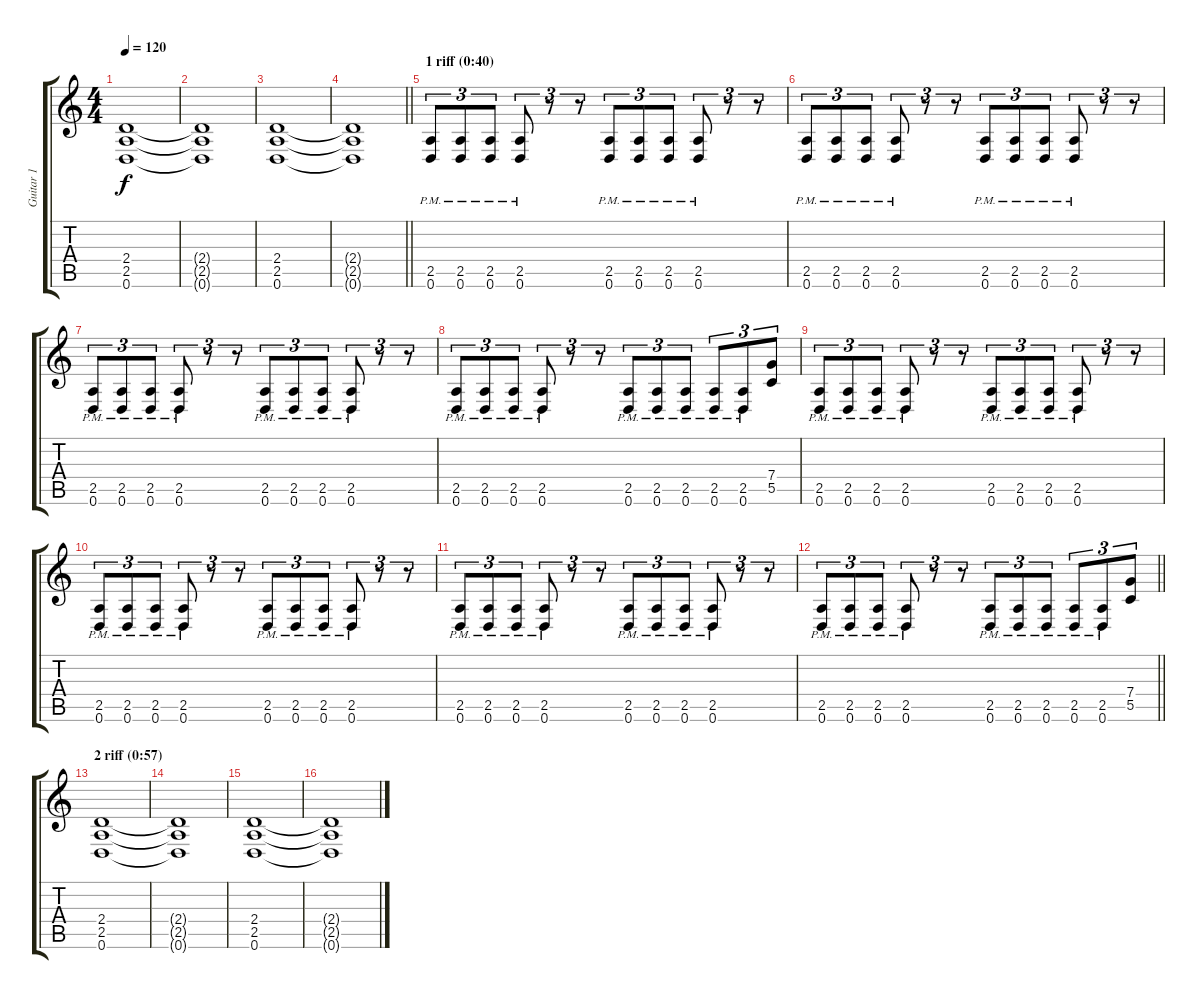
\track ("Guitar 1" "Guitar 1") {instrument distortionguitar}
\staff {score tabs}
\tuning (D4 A3 F3 C3 G2 D2) {hide}
\ts (4 4)
\tempo 120
\clef g2
\ks c
(2.4 2.5 0.6).1{dy f} |
(2.4{t} 2.5{t} 0.6{t}).1 |
(2.4 2.5 0.6).1 |
\barLineRight lightlight
(2.4{t} 2.5{t} 0.6{t}).1 |
\section ("" "1 riff (0:40)")
(2.5{pm} 0.6{pm}).8{tu (3 2)} (2.5{pm} 0.6{pm}).8{tu (3 2)} (2.5{pm} 0.6{pm}).8{tu (3 2)} (2.5{pm} 0.6{pm}).8{tu (3 2)} r.8{tu (3 2)} r.8{tu (3 2)} (2.5{pm} 0.6{pm}).8{tu (3 2)} (2.5{pm} 0.6{pm}).8{tu (3 2)} (2.5{pm} 0.6{pm}).8{tu (3 2)} (2.5{pm} 0.6{pm}).8{tu (3 2)} r.8{tu (3 2)} r.8{tu (3 2)} |
(2.5{pm} 0.6{pm}).8{tu (3 2)} (2.5{pm} 0.6{pm}).8{tu (3 2)} (2.5{pm} 0.6{pm}).8{tu (3 2)} (2.5{pm} 0.6{pm}).8{tu (3 2)} r.8{tu (3 2)} r.8{tu (3 2)} (2.5{pm} 0.6{pm}).8{tu (3 2)} (2.5{pm} 0.6{pm}).8{tu (3 2)} (2.5{pm} 0.6{pm}).8{tu (3 2)} (2.5{pm} 0.6{pm}).8{tu (3 2)} r.8{tu (3 2)} r.8{tu (3 2)} |
(2.5{pm} 0.6{pm}).8{tu (3 2)} (2.5{pm} 0.6{pm}).8{tu (3 2)} (2.5{pm} 0.6{pm}).8{tu (3 2)} (2.5{pm} 0.6{pm}).8{tu (3 2)} r.8{tu (3 2)} r.8{tu (3 2)} (2.5{pm} 0.6{pm}).8{tu (3 2)} (2.5{pm} 0.6{pm}).8{tu (3 2)} (2.5{pm} 0.6{pm}).8{tu (3 2)} (2.5{pm} 0.6{pm}).8{tu (3 2)} r.8{tu (3 2)} r.8{tu (3 2)} |
(2.5{pm} 0.6{pm}).8{tu (3 2)} (2.5{pm} 0.6{pm}).8{tu (3 2)} (2.5{pm} 0.6{pm}).8{tu (3 2)} (2.5{pm} 0.6{pm}).8{tu (3 2)} r.8{tu (3 2)} r.8{tu (3 2)} (2.5{pm} 0.6{pm}).8{tu (3 2)} (2.5{pm} 0.6{pm}).8{tu (3 2)} (2.5{pm} 0.6{pm}).8{tu (3 2)} (2.5{pm} 0.6{pm}).8{tu (3 2)} (2.5{pm} 0.6{pm}).8{tu (3 2)} (7.4 5.5).8{tu (3 2)} |
(2.5{pm} 0.6{pm}).8{tu (3 2)} (2.5{pm} 0.6{pm}).8{tu (3 2)} (2.5{pm} 0.6{pm}).8{tu (3 2)} (2.5{pm} 0.6{pm}).8{tu (3 2)} r.8{tu (3 2)} r.8{tu (3 2)} (2.5{pm} 0.6{pm}).8{tu (3 2)} (2.5{pm} 0.6{pm}).8{tu (3 2)} (2.5{pm} 0.6{pm}).8{tu (3 2)} (2.5{pm} 0.6{pm}).8{tu (3 2)} r.8{tu (3 2)} r.8{tu (3 2)} |
(2.5{pm} 0.6{pm}).8{tu (3 2)} (2.5{pm} 0.6{pm}).8{tu (3 2)} (2.5{pm} 0.6{pm}).8{tu (3 2)} (2.5{pm} 0.6{pm}).8{tu (3 2)} r.8{tu (3 2)} r.8{tu (3 2)} (2.5{pm} 0.6{pm}).8{tu (3 2)} (2.5{pm} 0.6{pm}).8{tu (3 2)} (2.5{pm} 0.6{pm}).8{tu (3 2)} (2.5{pm} 0.6{pm}).8{tu (3 2)} r.8{tu (3 2)} r.8{tu (3 2)} |
(2.5{pm} 0.6{pm}).8{tu (3 2)} (2.5{pm} 0.6{pm}).8{tu (3 2)} (2.5{pm} 0.6{pm}).8{tu (3 2)} (2.5{pm} 0.6{pm}).8{tu (3 2)} r.8{tu (3 2)} r.8{tu (3 2)} (2.5{pm} 0.6{pm}).8{tu (3 2)} (2.5{pm} 0.6{pm}).8{tu (3 2)} (2.5{pm} 0.6{pm}).8{tu (3 2)} (2.5{pm} 0.6{pm}).8{tu (3 2)} r.8{tu (3 2)} r.8{tu (3 2)} |
\barLineRight lightlight
(2.5{pm} 0.6{pm}).8{tu (3 2)} (2.5{pm} 0.6{pm}).8{tu (3 2)} (2.5{pm} 0.6{pm}).8{tu (3 2)} (2.5{pm} 0.6{pm}).8{tu (3 2)} r.8{tu (3 2)} r.8{tu (3 2)} (2.5{pm} 0.6{pm}).8{tu (3 2)} (2.5{pm} 0.6{pm}).8{tu (3 2)} (2.5{pm} 0.6{pm}).8{tu (3 2)} (2.5{pm} 0.6{pm}).8{tu (3 2)} (2.5{pm} 0.6{pm}).8{tu (3 2)} (7.4 5.5).8{tu (3 2)} |
\section ("" "2 riff (0:57)")
(2.4 2.5 0.6).1 |
(2.4{t} 2.5{t} 0.6{t}).1 |
(2.4 2.5 0.6).1 |
(2.4{t} 2.5{t} 0.6{t}).1
